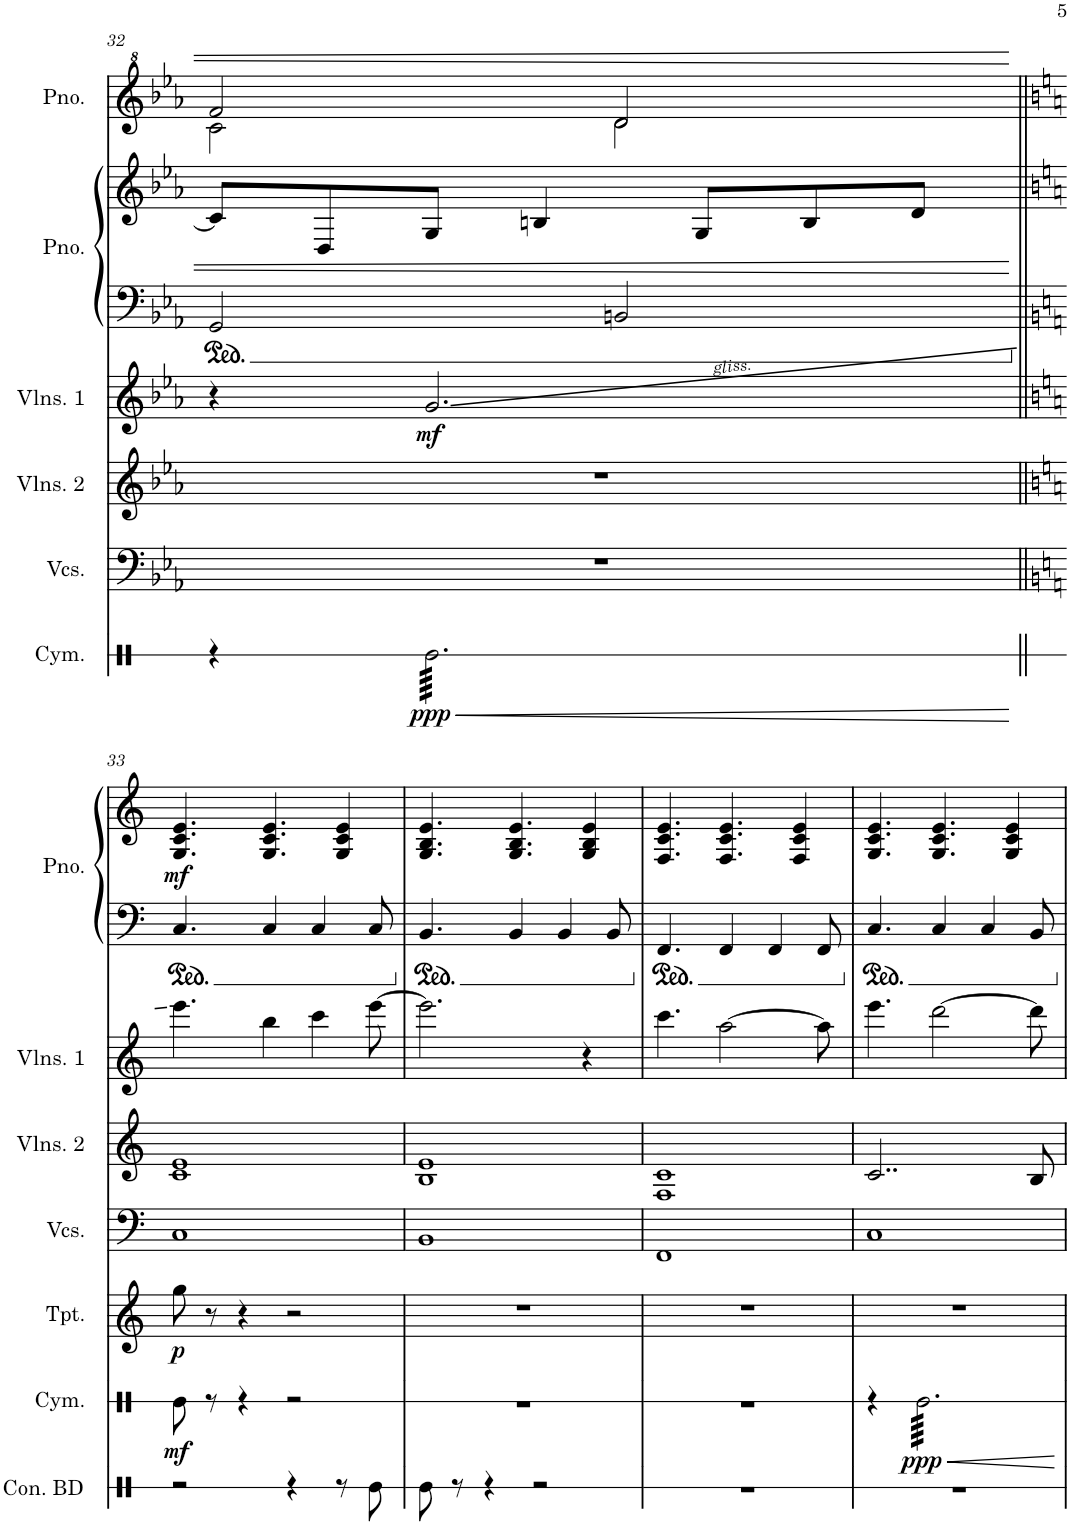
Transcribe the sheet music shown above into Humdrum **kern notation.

**kern	**dynam	**kern	**kern	**kern	**dynam	**kern	**kern	**dynam	**kern
*part6	*part6	*part5	*part4	*part3	*part3	*part2	*part2	*part2	*part1
*staff7	*staff7	*staff6	*staff5	*staff4	*staff4	*staff3	*staff2	*staff2/3	*staff1
*I"Trumpet	*	*I"Violoncellos	*I"Violins 2	*I"Violins 1	*	*I"Grand Piano	*	*	*I"Grand Piano
*I'Tpt.	*	*I'Vcs.	*I'Vlns. 2	*I'Vlns. 1	*	*I'Pno.	*	*	*I'Pno.
!!LO:PB:g=z
*clefG2	*	*clefF4	*clefG2	*clefG2	*	*clefF4	*clefG2	*	*clefG^2
*Trd1c2	*	*	*	*	*	*	*	*	*
*k[b-e-a-]	*	*k[b-e-a-]	*k[b-e-a-]	*k[b-e-a-]	*	*k[b-e-a-]	*k[b-e-a-]	*	*k[b-e-a-]
*M4/4	*	*M4/4	*M4/4	*M4/4	*	*M4/4	*M4/4	*	*M4/4
=32	=32	=32	=32	=32	=32	=32	=32	=32	=32
*	*	*	*	*	*	*	*	*	*^
1r	.	1r	1r	4r	.	2GG/	8c/L]	.	2ff/	2cc\
.	.	.	.	.	.	.	8D/	.	.	.
!	!	!	!	!	!LO:DY:b	!	!	!	!	!
.	.	.	.	2.g/	mf	.	8G/J	.	.	.
.	.	.	.	.	.	.	4Bn/	.	.	.
.	.	.	.	.	.	2BBn/	.	.	2dd/	2dd\
.	.	.	.	.	.	.	8G/L	.	.	.
.	.	.	.	.	.	.	8B/	.	.	.
.	.	.	.	.	.	.	8d/J	.	.	.
*	*	*	*	*	*	*	*	*	*v	*v
!!LO:LB:g=z
=33||	=33||	=33||	=33||	=33||	=33||	=33||	=33||	=33||	=33||
*k[]	*	*k[]	*k[]	*k[]	*	*k[]	*k[]	*	*k[]
!	!LO:DY:b	!	!	!	!	!	!	!LO:DY:b	!
8gg\	p	1C	1c 1e	4.eee\	.	4.C/	4.G/ 4.c/ 4.e/	mf	1r
8r	.	.	.	.	.	.	.	.	.
4r	.	.	.	.	.	.	.	.	.
.	.	.	.	4bb\	.	4C/	4.G/ 4.c/ 4.e/	.	.
2r	.	.	.	.	.	.	.	.	.
.	.	.	.	4ccc\	.	4C/	.	.	.
.	.	.	.	.	.	.	4G/ 4c/ 4e/	.	.
.	.	.	.	[8eee\	.	8C/	.	.	.
=34	=34	=34	=34	=34	=34	=34	=34	=34	=34
1r	.	1BB	1B 1e	2.eee\]	.	4.BB/	4.G/ 4.B/ 4.e/	.	1r
.	.	.	.	.	.	4BB/	4.G/ 4.B/ 4.e/	.	.
.	.	.	.	.	.	4BB/	.	.	.
.	.	.	.	4r	.	.	4G/ 4B/ 4e/	.	.
.	.	.	.	.	.	8BB/	.	.	.
=35	=35	=35	=35	=35	=35	=35	=35	=35	=35
1r	.	1FF	1F 1c	4.ccc\	.	4.FF/	4.F/ 4.c/ 4.e/	.	1r
.	.	.	.	[2aa\	.	4FF/	4.F/ 4.c/ 4.e/	.	.
.	.	.	.	.	.	4FF/	.	.	.
.	.	.	.	.	.	.	4F/ 4c/ 4e/	.	.
.	.	.	.	8aa\]	.	8FF/	.	.	.
=36	=36	=36	=36	=36	=36	=36	=36	=36	=36
1r	.	1C	2..c/	4.eee\	.	4.C/	4.G/ 4.c/ 4.e/	.	1r
.	.	.	.	[2ddd\	.	4C/	4.G/ 4.c/ 4.e/	.	.
.	.	.	.	.	.	4C/	.	.	.
.	.	.	.	.	.	.	4G/ 4c/ 4e/	.	.
.	.	.	8B/	8ddd\]	.	8BB/	.	.	.
=	=	=	=	=	=	=	=	=	=
*-	*-	*-	*-	*-	*-	*-	*-	*-	*-
